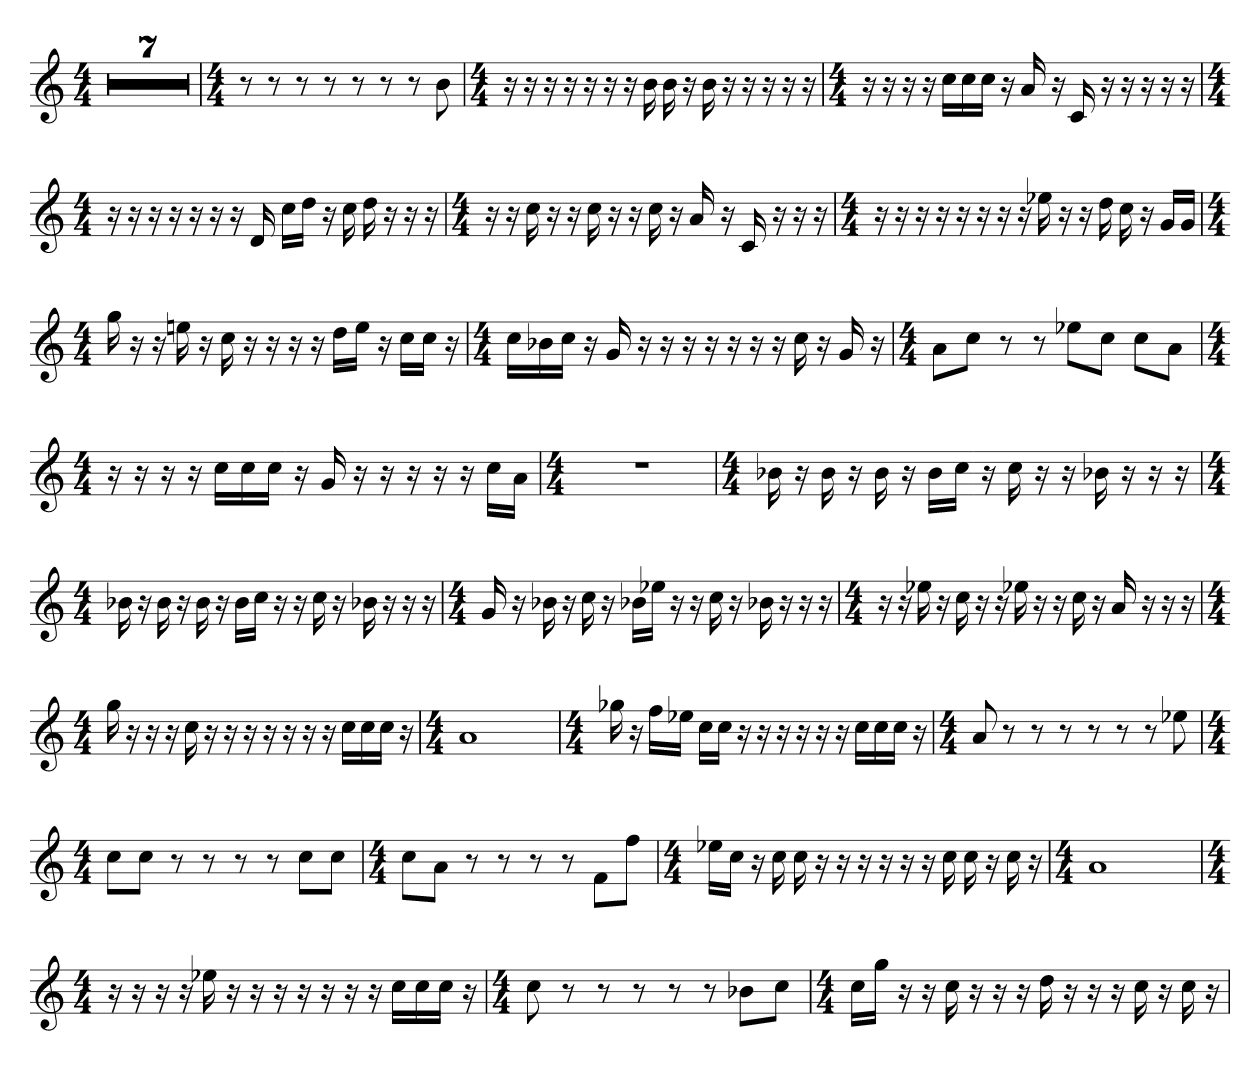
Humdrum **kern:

**kern
*part1
*staff1
*M4/4
=
1r
=
*M4/4
1r
=
*M4/4
1r
=
*M4/4
1r
=
*M4/4
1r
=
*M4/4
1r
=
*M4/4
1r
=
*M4/4
8r
8r
8r
8r
8r
8r
8r
8b
=
*M4/4
16r
16r
16r
16r
16r
16r
16r
16b
16b
16r
16b
16r
16r
16r
16r
16r
=
*M4/4
16r
16r
16r
16r
16ccLL
16cc
16ccJJ
16r
16a
16r
16c
16r
16r
16r
16r
16r
=
*M4/4
16r
16r
16r
16r
16r
16r
16r
16d
16ccLL
16ddJJ
16r
16cc
16dd
16r
16r
16r
=
*M4/4
16r
16r
16cc
16r
16r
16cc
16r
16r
16cc
16r
16a
16r
16c
16r
16r
16r
=
*M4/4
16r
16r
16r
16r
16r
16r
16r
16r
16ee-X
16r
16r
16dd
16cc
16r
16gLL
16gJJ
=
*M4/4
16gg
16r
16r
16een
16r
16cc
16r
16r
16r
16r
16ddLL
16eeJJ
16r
16ccLL
16ccJJ
16r
=
*M4/4
16ccLL
16b-X
16ccJJ
16r
16g
16r
16r
16r
16r
16r
16r
16r
16cc
16r
16g
16r
=
*M4/4
8aL
8ccJ
8r
8r
8ee-XL
8ccJ
8ccL
8aJ
=
*M4/4
16r
16r
16r
16r
16ccLL
16cc
16ccJJ
16r
16g
16r
16r
16r
16r
16r
16ccLL
16aJJ
=
*M4/4
1r
=
*M4/4
16b-X
16r
16b-
16r
16b-
16r
16b-LL
16ccJJ
16r
16cc
16r
16r
16b-X
16r
16r
16r
=
*M4/4
16b-X
16r
16b-
16r
16b-
16r
16b-LL
16ccJJ
16r
16r
16cc
16r
16b-X
16r
16r
16r
=
*M4/4
16g
16r
16b-X
16r
16cc
16r
16b-XLL
16ee-XJJ
16r
16r
16cc
16r
16b-X
16r
16r
16r
=
*M4/4
16r
16r
16ee-X
16r
16cc
16r
16r
16ee-X
16r
16r
16cc
16r
16a
16r
16r
16r
=
*M4/4
16gg
16r
16r
16r
16cc
16r
16r
16r
16r
16r
16r
16r
16ccLL
16cc
16ccJJ
16r
=
*M4/4
1a
=
*M4/4
16gg-X
16r
16ffLL
16ee-XJJ
16ccLL
16ccJJ
16r
16r
16r
16r
16r
16r
16ccLL
16cc
16ccJJ
16r
=
*M4/4
8a
8r
8r
8r
8r
8r
8r
8ee-X
=
*M4/4
8ccL
8ccJ
8r
8r
8r
8r
8ccL
8ccJ
=
*M4/4
8ccL
8aJ
8r
8r
8r
8r
8fL
8ffJ
=
*M4/4
16ee-XLL
16ccJJ
16r
16cc
16cc
16r
16r
16r
16r
16r
16r
16cc
16cc
16r
16cc
16r
=
*M4/4
1a
=
*M4/4
16r
16r
16r
16r
16ee-X
16r
16r
16r
16r
16r
16r
16r
16ccLL
16cc
16ccJJ
16r
=
*M4/4
8cc
8r
8r
8r
8r
8r
8b-XL
8ccJ
=
*M4/4
16ccLL
16ggJJ
16r
16r
16cc
16r
16r
16r
16dd
16r
16r
16r
16cc
16r
16cc
16r
=
*-
